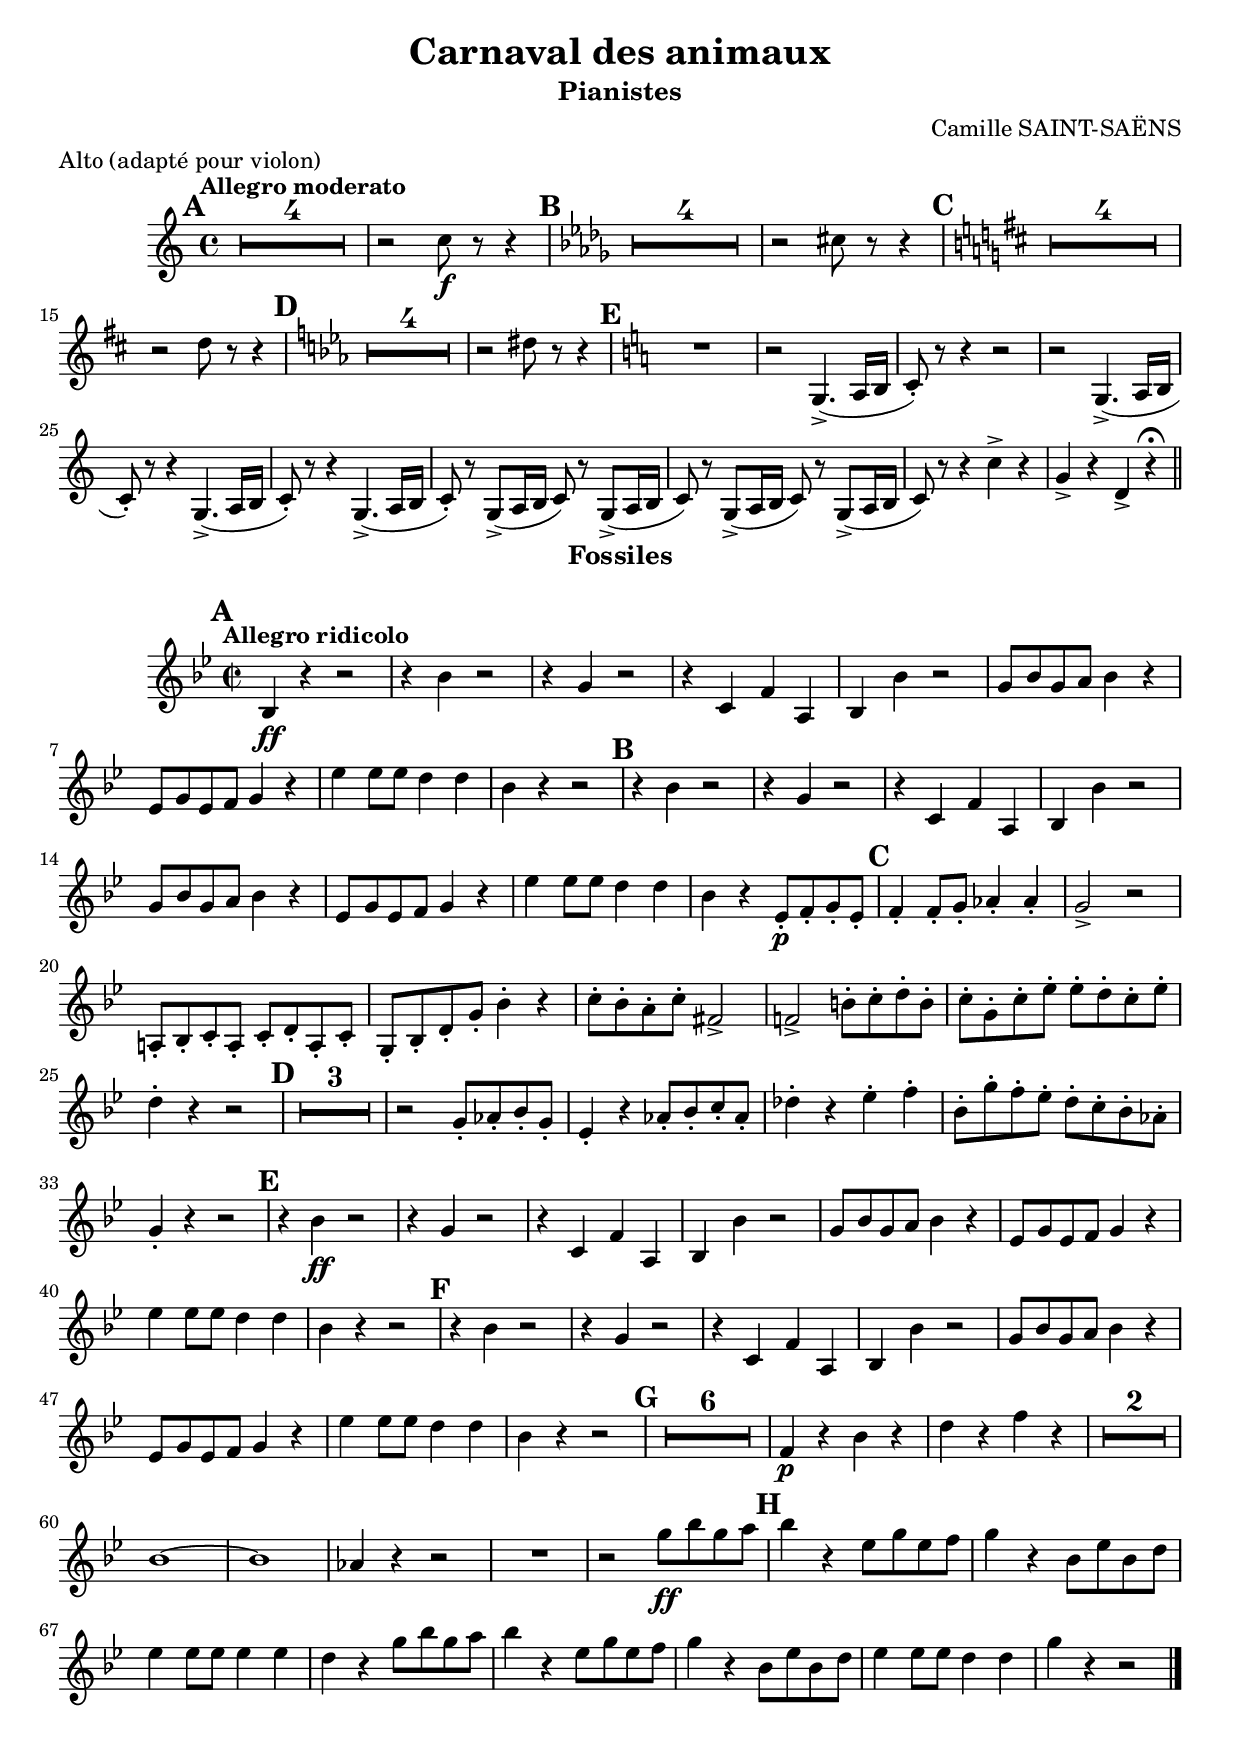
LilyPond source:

\version "2.13.12"
staffAltoPia =  \relative g' {
	\include "part_settings.ly"
         \set Staff.instrumentName = "Alto"
          \set Staff.shortInstrumentName = "alt."
         \set Staff.midiInstrument = "viola"	
    \clef "treble" \key c \major \time 4/4 
        \tempo "Allegro moderato"  % 1
    R1*4
    r2 c8\f r8 r4
    \key des \major
    R1*4
    r2 cis8 r8 r4
    \key d \major
    R1*4
    r2 d8 r8 r4
    \key es \major
    R1*4
    r2 dis8 r8 r4
    \key c \major
    R1
    r2 g,,4.->( a16 b
    c8-.) r r4 r2
    r2 g4.->( a16 b
    c8-.) r8 r4 g4.->( a16 b
    c8-.) r8 r4 g4.->( a16 b
    c8-.) r g->( a16 b c8) r g->( a16 b 
    c8) r g->( a16 b c8) r g->( a16 b   
    c8) r r4 c'4-> r4
    g-> r d-> r\fermata
    
         \bar "||"
    }

staffAltoFos =  \relative g' {
	\include "part_settings.ly"
         \set Staff.instrumentName = "Alto"
          \set Staff.shortInstrumentName = "alt."
         \set Staff.midiInstrument = "viola"		
    \clef "treble" \key g \minor \time 2/2 
        \tempo "Allegro ridicolo"  % 1
    bes,\ff r r2
    r4 bes'4 r2
    r4 g4 r2
    r4 c, f a, 
    bes bes' r2
    g8 bes g a bes4 r
    es,8 g es f g4 r
    es'4 es8 es d4 d
    bes4 r r2
    r4 bes4 r2
    r4 g4 r2
    r4 c, f a, 
    bes bes' r2
    g8 bes g a bes4 r
    es,8 g es f g4 r
    es'4 es8 es d4 d
    bes4 r es,8-.\p f-. g-. es-.
    f4-. f8-. g-. aes4-. aes-.
    g2-> r2
    a,!8-. bes-. c-. a-. c-. d-. a-. c-.
    g8-. bes-. d-. g-. bes4-. r
    c8-. bes-. a-. c-. fis,2->
    f!2-> b8-. c-. d-. b-.
    c8-. g-. c-. es-. es-. d-. c-. es-. 
    d4-. r r2
    
    R1*3
    r2 g,8-. aes-. bes-. g-.
    es4-. r aes8-. bes-. c-. aes-. 
    des4-. r es-. f-.
    bes,8-. g'-. f-. es-. d-. c-. bes-. aes-.
    g4-. r r2
    
    r4 bes4\ff r2
    r4 g4 r2
    r4 c, f a, 
    bes bes' r2
    g8 bes g a bes4 r
    es,8 g es f g4 r
    es'4 es8 es d4 d
    bes4 r r2
    r4 bes4 r2
    r4 g4 r2
    r4 c, f a, 
    bes bes' r2
    g8 bes g a bes4 r
    es,8 g es f g4 r
    es'4 es8 es d4 d
    bes4 r4 r2
    
    R1*6
    f4\p r bes r
    d r f r
    R1*2
    bes,1~
    bes
    aes4 r r2
    
    R1
    r2 g'8\ff bes g a
    bes4 r es,8 g es f
    g4 r bes,8 es bes d
    es4 es8 es es4 es
    d4 r g8 bes g a
    bes4 r es,8 g es f
    g4 r bes,8 es bes d
    es4 es8 es d4 d
    g4 r r2
   
    
    
       \bar "|."
    }

staffReperesPia =  \relative g' {
	\include "part_settings.ly"
      \time 4/4 
    \mark \default
    \skip1*5
    \mark \default
    \skip1*5
    \mark \default
    \skip1*5
    \mark \default
    \skip1*5
    \mark \default
    \skip1*10
    
         \bar "||"
    }

staffReperesFos =  \relative g' {
	\include "part_settings.ly"
      \time 2/2 
    \mark \default    
    \skip1*9
    \mark \default
    \skip1*8
    \mark \default
    \skip1*8
    
    \mark \default
    \skip1*8
    
    \mark \default
     \skip1*8
    \mark \default
    \skip1*8
    
    \mark \default
    \skip1*15
    \mark \default
    \skip1*8
    
    
    
       \bar "|."
    }



\score{
<<
\new Staff \with { \remove Instrument_name_engraver } {<< \staffAltoPia \staffReperesPia >>}
>>
\header{
  composer = "Camille SAINT-SAËNS"
  title = "Carnaval des animaux"
  subtitle = "Pianistes"
  piece = "Alto (adapté pour violon)"
}
}

\score{
<<
\new Staff \with { \remove Instrument_name_engraver }  {
	<<
	\staffAltoFos
\staffReperesFos
>>
}
>>
\header{
  subtitle = "Fossiles"
}
}

\paper{
  print-all-headers=##t
  bookTitleMarkup = ##f
  #(set-paper-size "a4")	
  ragged-last-bottom =##f
  oddFooterMarkup = \markup {
	\fill-line {
  } 
  }
}
